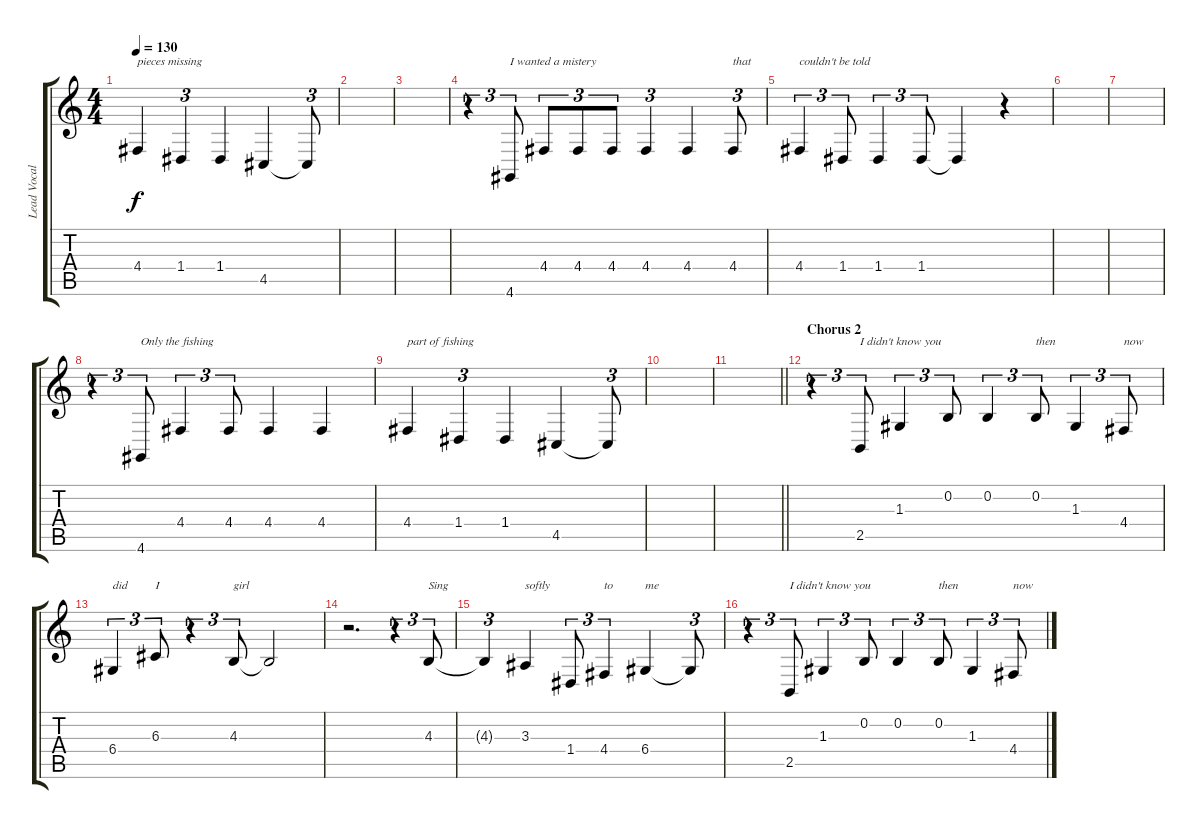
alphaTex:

\track ("Lead Vocals (Eirik)" "Lead Vocal") {instrument panflute}
\staff {score tabs}
\tuning (E4 B3 G3 D3 A2 E2) {hide}
\ts (4 4)
\tempo 130
\clef g2
\ks c
4.4.4{txt "pieces missing" dy f} 1.4.4{tu (3 2)} 1.4.4 4.5.4 4.5{t}.8{tu (3 2)} |
|
|
r.4{tu (3 2)} 4.6.8{tu (3 2) txt "I wanted a mistery"} 4.4.8{tu (3 2)} 4.4.8{tu (3 2)} 4.4.8{tu (3 2)} 4.4.4{tu (3 2)} 4.4.4 4.4.8{tu (3 2) txt "that"} |
4.4.4{tu (3 2) txt "couldn't be told"} 1.4.8{tu (3 2)} 1.4.4{tu (3 2)} 1.4.8{tu (3 2)} 1.4{t}.4 r.4 |
|
|
r.4{tu (3 2)} 4.6.8{tu (3 2) txt "Only the fishing"} 4.4.4{tu (3 2)} 4.4.8{tu (3 2)} 4.4.4 4.4.4 |
4.4.4{txt "part of fishing"} 1.4.4{tu (3 2)} 1.4.4 4.5.4 4.5{t}.8{tu (3 2)} |
|
\barLineRight lightlight
|
\section ("" "Chorus 2")
r.4{tu (3 2)} 2.5.8{tu (3 2) txt "I didn't know you"} 1.3.4{tu (3 2)} 0.2.8{tu (3 2)} 0.2.4{tu (3 2)} 0.2.8{tu (3 2) txt "then"} 1.3.4{tu (3 2)} 4.4.8{tu (3 2) txt "now"} |
6.4.4{tu (3 2) txt "did"} 6.3.8{tu (3 2) txt "I"} r.4{tu (3 2)} 4.3.8{tu (3 2) txt "girl"} 4.3{t}.2 |
r.2{d} r.4{tu (3 2)} 4.3.8{tu (3 2) txt "Sing"} |
4.3{t}.4{tu (3 2)} 3.3.4{txt "softly"} 1.4.8{tu (3 2)} 4.4.4{tu (3 2) txt "to"} 6.4.4{txt "me"} 6.4{t}.8{tu (3 2)} |
r.4{tu (3 2)} 2.5.8{tu (3 2) txt "I didn't know you"} 1.3.4{tu (3 2)} 0.2.8{tu (3 2)} 0.2.4{tu (3 2)} 0.2.8{tu (3 2) txt "then"} 1.3.4{tu (3 2)} 4.4.8{tu (3 2) txt "now"}
